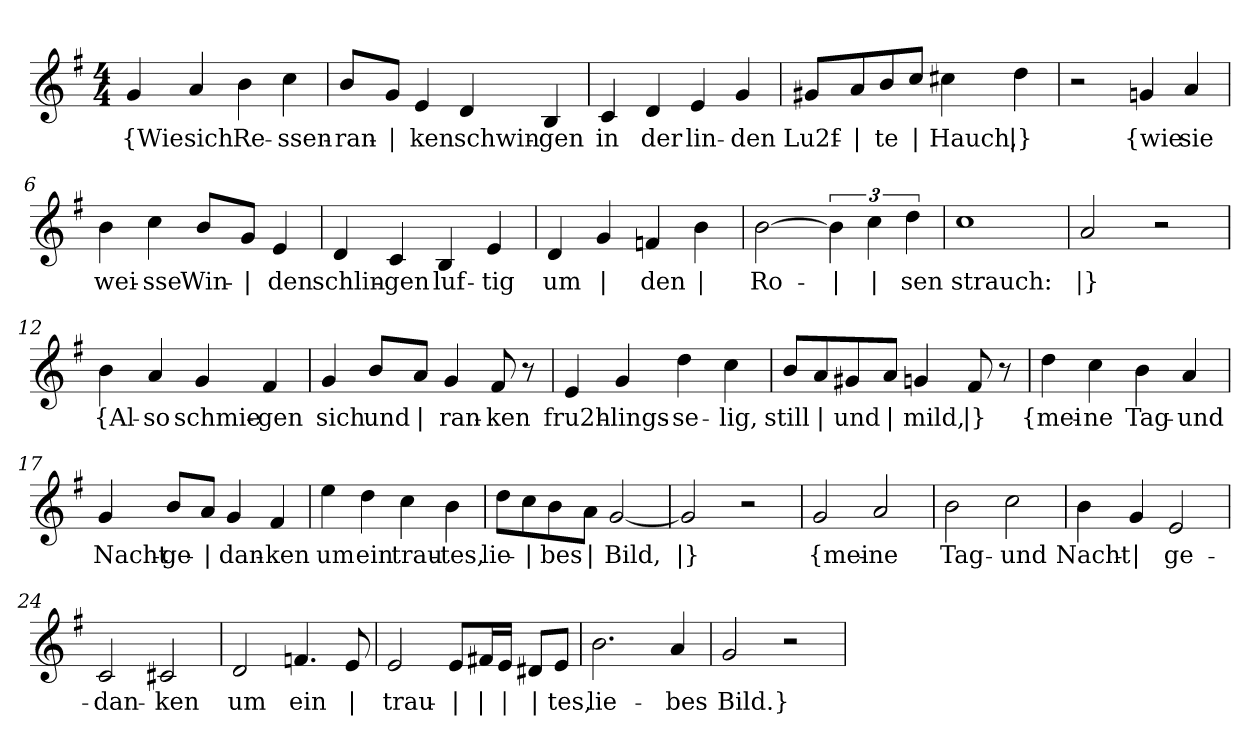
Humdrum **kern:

**kern	**text
*part1	*part1
*staff1	*staff1
*clefG2	*
*k[f#]	*
*M4/4	*
=1	=1
!	!LO:LY:b
4g/	{Wie
!	!LO:LY:b
4a/	sich
!	!LO:LY:b
4b\	Re-
!	!LO:LY:b
4cc\	-ssen-
=2	=2
!	!LO:LY:b
8b/L	-ran-
!	!LO:LY:b
8g/J	|
!	!LO:LY:b
4e/	-ken
!	!LO:LY:b
4d/	schwin-
!	!LO:LY:b
4B/	-gen
=3	=3
!	!LO:LY:b
4c/	in
!	!LO:LY:b
4d/	der
!	!LO:LY:b
4e/	lin-
!	!LO:LY:b
4g/	-den
=4	=4
!	!LO:LY:b
8g#X/L	Lu2f-
!	!LO:LY:b
8a/	|
!	!LO:LY:b
8b/	-te
!	!LO:LY:b
8cc/J	|
!	!LO:LY:b
4cc#X\	Hauch,
!	!LO:LY:b
4dd\	|}
=5	=5
2r	.
!	!LO:LY:b
4gn/	{wie
!	!LO:LY:b
4a/	sie
!!LO:LB:g=z
=6	=6
!	!LO:LY:b
4b\	wei-
!	!LO:LY:b
4cc\	-sse
!	!LO:LY:b
8b/L	Win-
!	!LO:LY:b
8g/J	|
!	!LO:LY:b
4e/	-den
=7	=7
!	!LO:LY:b
4d/	schlin-
!	!LO:LY:b
4c/	-gen
!	!LO:LY:b
4B/	luf-
!	!LO:LY:b
4e/	-tig
=8	=8
!	!LO:LY:b
4d/	um
!	!LO:LY:b
4g/	|
!	!LO:LY:b
4fn/	den
!	!LO:LY:b
4b\	|
=9	=9
!	!LO:LY:b
[2b\	Ro-
!	!LO:LY:b
6b\]	|
!	!LO:LY:b
6cc\	|
!	!LO:LY:b
6dd\	-sen
=10	=10
!	!LO:LY:b
1cc	strauch:
=11	=11
!	!LO:LY:b
2a/	|}
2r	.
!!LO:LB:g=z
=12	=12
!	!LO:LY:b
4b\	{Al-
!	!LO:LY:b
4a/	-so
!	!LO:LY:b
4g/	schmie-
!	!LO:LY:b
4f#/	-gen
=13	=13
!	!LO:LY:b
4g/	sich
!	!LO:LY:b
8b/L	und
!	!LO:LY:b
8a/J	|
!	!LO:LY:b
4g/	ran-
!	!LO:LY:b
8f#/	-ken
8r	.
=14	=14
!	!LO:LY:b
4e/	fru2h-
!	!LO:LY:b
4g/	-lings-
!	!LO:LY:b
4dd\	-se-
!	!LO:LY:b
4cc\	-lig,
=15	=15
!	!LO:LY:b
8b/L	still
!	!LO:LY:b
8a/	|
!	!LO:LY:b
8g#X/	und
!	!LO:LY:b
8a/J	|
!	!LO:LY:b
4gn/	mild,
!	!LO:LY:b
8f#/	|}
8r	.
!!LO:LB:g=z
=16	=16
!	!LO:LY:b
4dd\	{mei-
!	!LO:LY:b
4cc\	-ne
!	!LO:LY:b
4b\	Tag-
!	!LO:LY:b
4a/	-und
=17	=17
!	!LO:LY:b
4g/	Nacht-
!	!LO:LY:b
8b/L	-ge-
!	!LO:LY:b
8a/J	|
!	!LO:LY:b
4g/	-dan-
!	!LO:LY:b
4f#/	-ken
=18	=18
!	!LO:LY:b
4ee\	um
!	!LO:LY:b
4dd\	ein
!	!LO:LY:b
4cc\	trau-
!	!LO:LY:b
4b\	-tes,
=19	=19
!	!LO:LY:b
8dd\L	lie-
!	!LO:LY:b
8cc\	|
!	!LO:LY:b
8b\	-bes
!	!LO:LY:b
8a\J	|
!	!LO:LY:b
[2g/	Bild,
=20	=20
!	!LO:LY:b
2g/]	|}
2r	.
=21	=21
!	!LO:LY:b
2g/	{mei-
!	!LO:LY:b
2a/	-ne
!!LO:LB:g=z
=22	=22
!	!LO:LY:b
2b\	Tag-
!	!LO:LY:b
2cc\	-und
=23	=23
!	!LO:LY:b
4b\	Nacht-
!	!LO:LY:b
4g/	|
!	!LO:LY:b
2e/	-ge-
=24	=24
!	!LO:LY:b
2c/	-dan-
!	!LO:LY:b
2c#X/	-ken
=25	=25
!	!LO:LY:b
2d/	um
!	!LO:LY:b
4.fn/	ein
!	!LO:LY:b
8e/	|
=26	=26
!	!LO:LY:b
2e/	trau-
!	!LO:LY:b
8e/L	|
!	!LO:LY:b
16f#X/L	|
!	!LO:LY:b
16e/JJ	|
!	!LO:LY:b
8d#X/L	|
!	!LO:LY:b
8e/J	-tes,
=27	=27
!	!LO:LY:b
2.b\	lie-
!	!LO:LY:b
4a/	-bes
=28	=28
!	!LO:LY:b
2g/	Bild.}
2r	.
=	=
*-	*-
